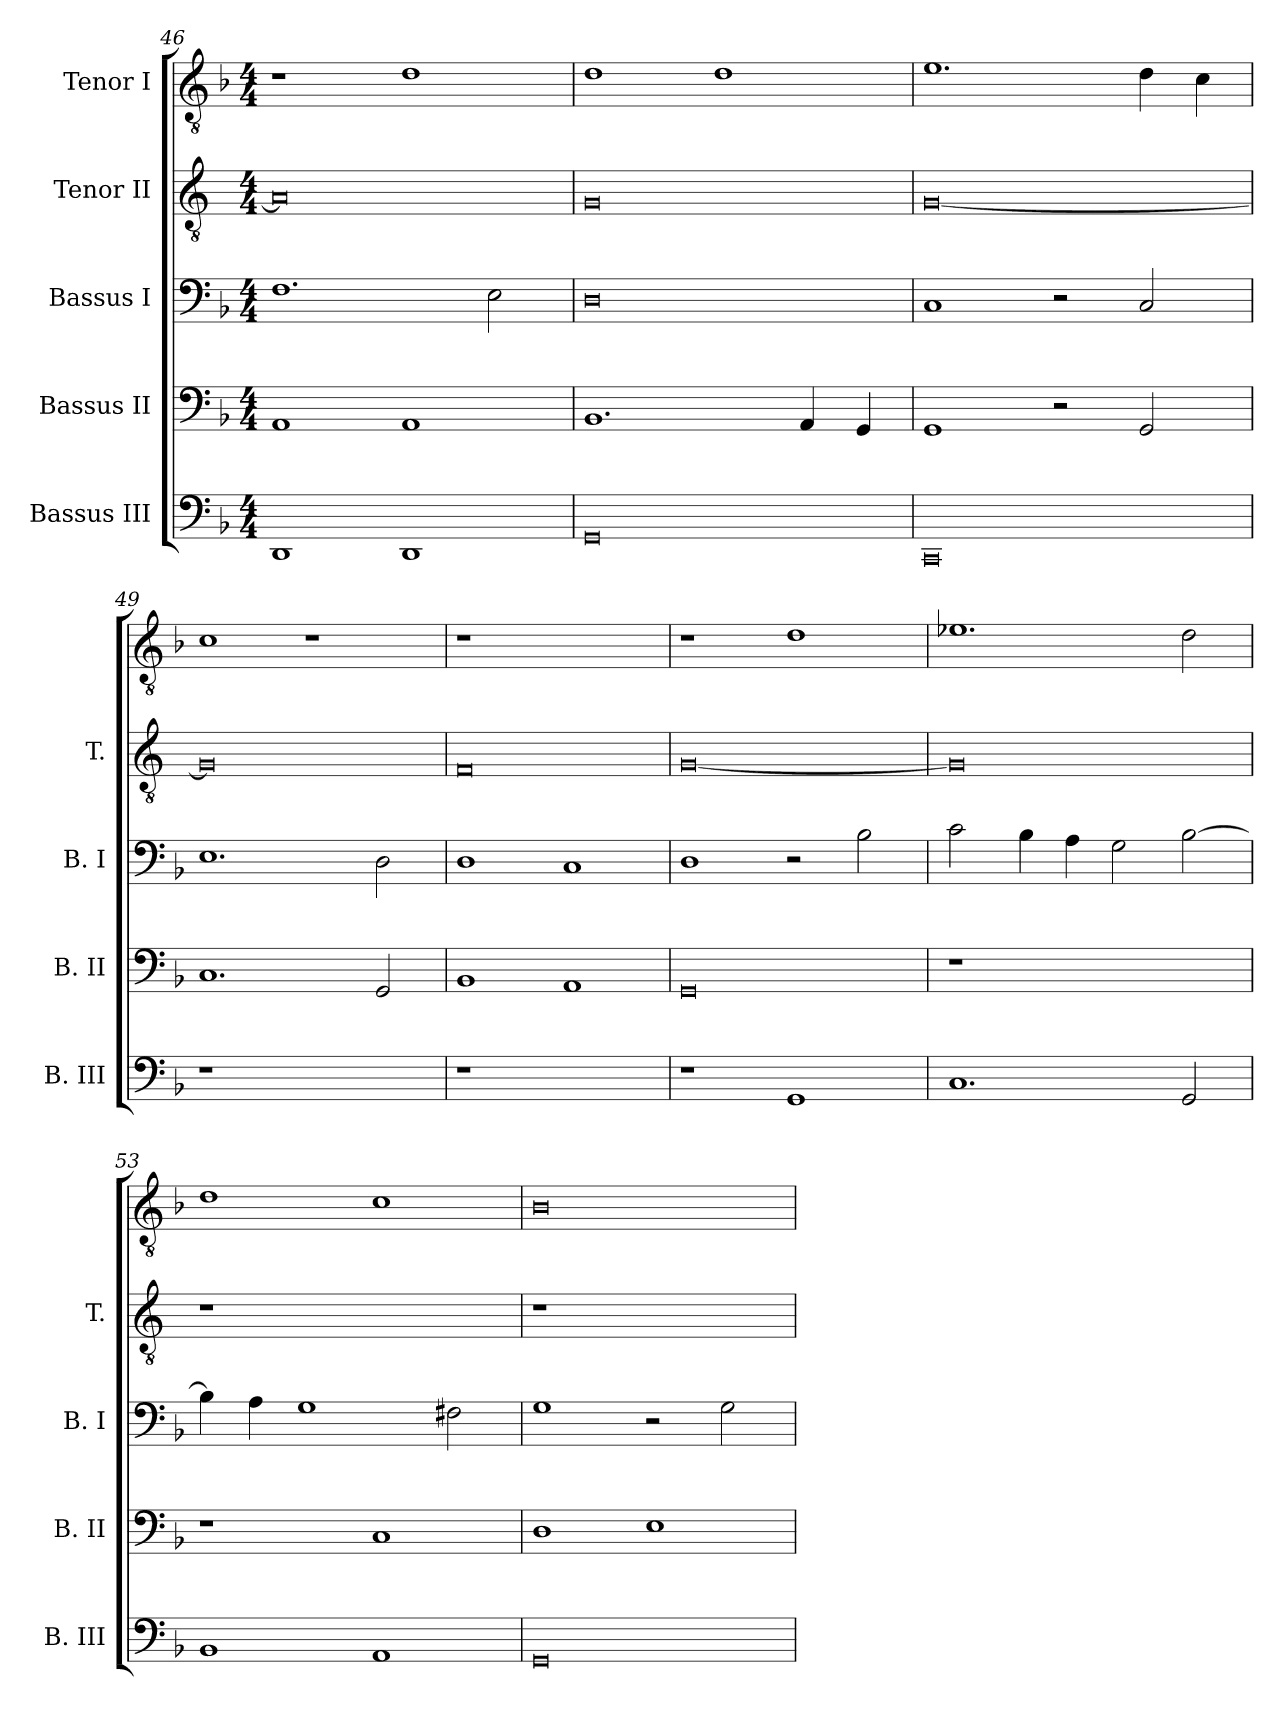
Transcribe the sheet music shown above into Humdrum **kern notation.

**kern	**kern	**kern	**kern	**kern
*part5	*part4	*part3	*part2	*part1
*staff5	*staff4	*staff3	*staff2	*staff1
*I"Bassus III	*I"Bassus II	*I"Bassus I	*I"Tenor II	*I"Tenor I
*I'B. III	*I'B. II	*I'B. I	*I'T.	*
*clefF4	*clefF4	*clefF4	*clefGv2	*clefGv2
*	*	*	*ITrd7c12	*ITrd7c12
*k[b-]	*k[b-]	*k[b-]	*k[]	*k[b-]
*F:	*F:	*F:	*C:	*F:
*M4/4	*M4/4	*M4/4	*M4/4	*M4/4
=46	=46	=46	=46	=46
1DDi	1AAi	1.Fi	0AAi]	1r
1DDi	1AAi	.	.	1Di
.	.	2Ei\	.	.
=47	=47	=47	=47	=47
0GGi	1.BB-i	0Di	0GGi	1Di
.	.	.	.	1Di
.	4AAi/	.	.	.
.	4GGi/	.	.	.
!!LO:PB:g=z
=48	=48	=48	=48	=48
0CCi	1GGi	1Ci	[<0GGi	1.Ei
.	2r	2r	.	.
.	2GGi/	2Ci/	.	4Di\
.	.	.	.	4Ci\
=49	=49	=49	=49	=49
!LO:N:vis=1	!	!	!	!
1r	1.Ci	1.Ei	0GGi]	1Ci
1ryy	.	.	.	1r
.	2GGi/	2Di\	.	.
=50	=50	=50	=50	=50
!LO:N:vis=1	!	!	!	!LO:N:vis=1
1r	1BB-i	1Di	0FFi	1r
1ryy	1AAi	1Ci	.	1ryy
=51	=51	=51	=51	=51
1r	0GGi	1Di	[<0GGi	1r
1GGi	.	2r	.	1Di
.	.	2B-i\	.	.
=52	=52	=52	=52	=52
!	!LO:N:vis=1	!	!	!
1.Ci	1r	2ci\	0GGi]	1.E-Xi
.	.	4B-i\	.	.
.	.	4Ai\	.	.
.	1ryy	2Gi\	.	.
2GGi/	.	[>2B-i\	.	2Di\
=53	=53	=53	=53	=53
!	!	!	!LO:N:vis=1	!
1BB-i	1r	4B-i\]	1r	1Di
.	.	4Ai\	.	.
.	.	1Gi	.	.
1AAi	1Ci	.	1ryy	1Ci
.	.	2F#Xi\	.	.
!!LO:LB:g=z
=54	=54	=54	=54	=54
!	!	!	!LO:N:vis=1	!
0GGi	1Di	1Gi	1r	0BB-i
.	1Ei	2r	1ryy	.
.	.	2Gi\	.	.
=	=	=	=	=
*-	*-	*-	*-	*-
